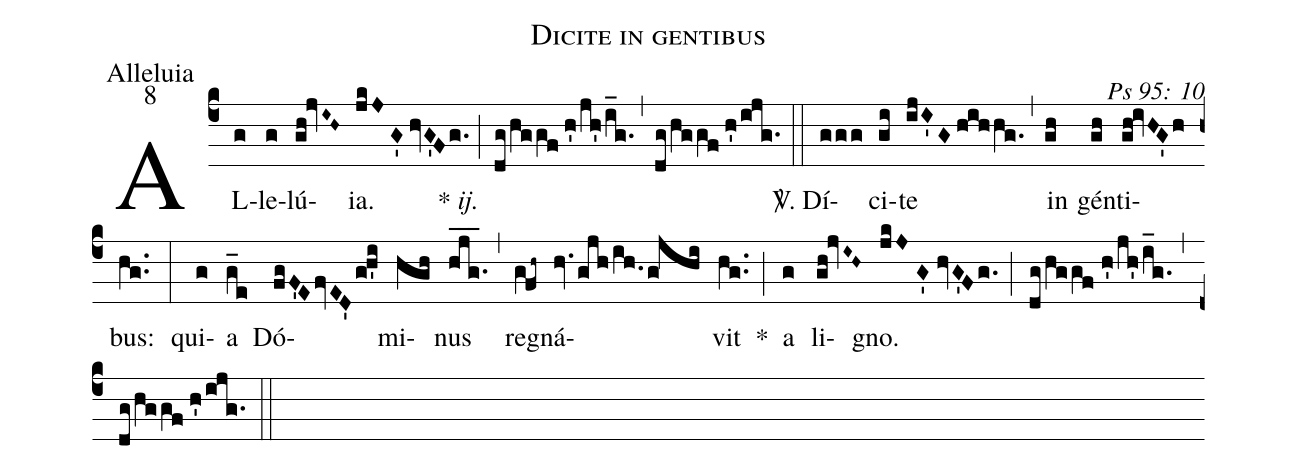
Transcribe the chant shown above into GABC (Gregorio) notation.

name: Dicite in gentibus;
office-part: Alleluia;
mode: 8;
commentary: Ps 95: 10;
%%
(c4) AL(g)le(g)lú(gh!jvI~H~)ia.(jkJ//G'//hvG'Fg.) {*}~<i>ij.</i>(;) (dg/hggf//h'/jh'/i_g.) (,) (dg/hggf//h'/ijg.) (::)
<sp>V/</sp>. Dí(ggg)ci(gi)te(ijI'G//hihhg.) (,) in(gh) gén(gh)ti(gh!ivHG'h)bus:(hg..) (:)
qui(g)a(g_e) Dó(fgF'EfvED'gh'i)mi(hgh)nus(hjg.___) (,) re(gV!fh~)gná(hv.gjh/ih.0/g!jhi)vit(hg..) *(;) a(g) li(gh!jvI~H~)gno.(jkJ//G'//hvG'Fg.) (;) (dg/hggf//h'/jh'/i_g.) (,) (dg/hggf//h'/ijg.) (::)
